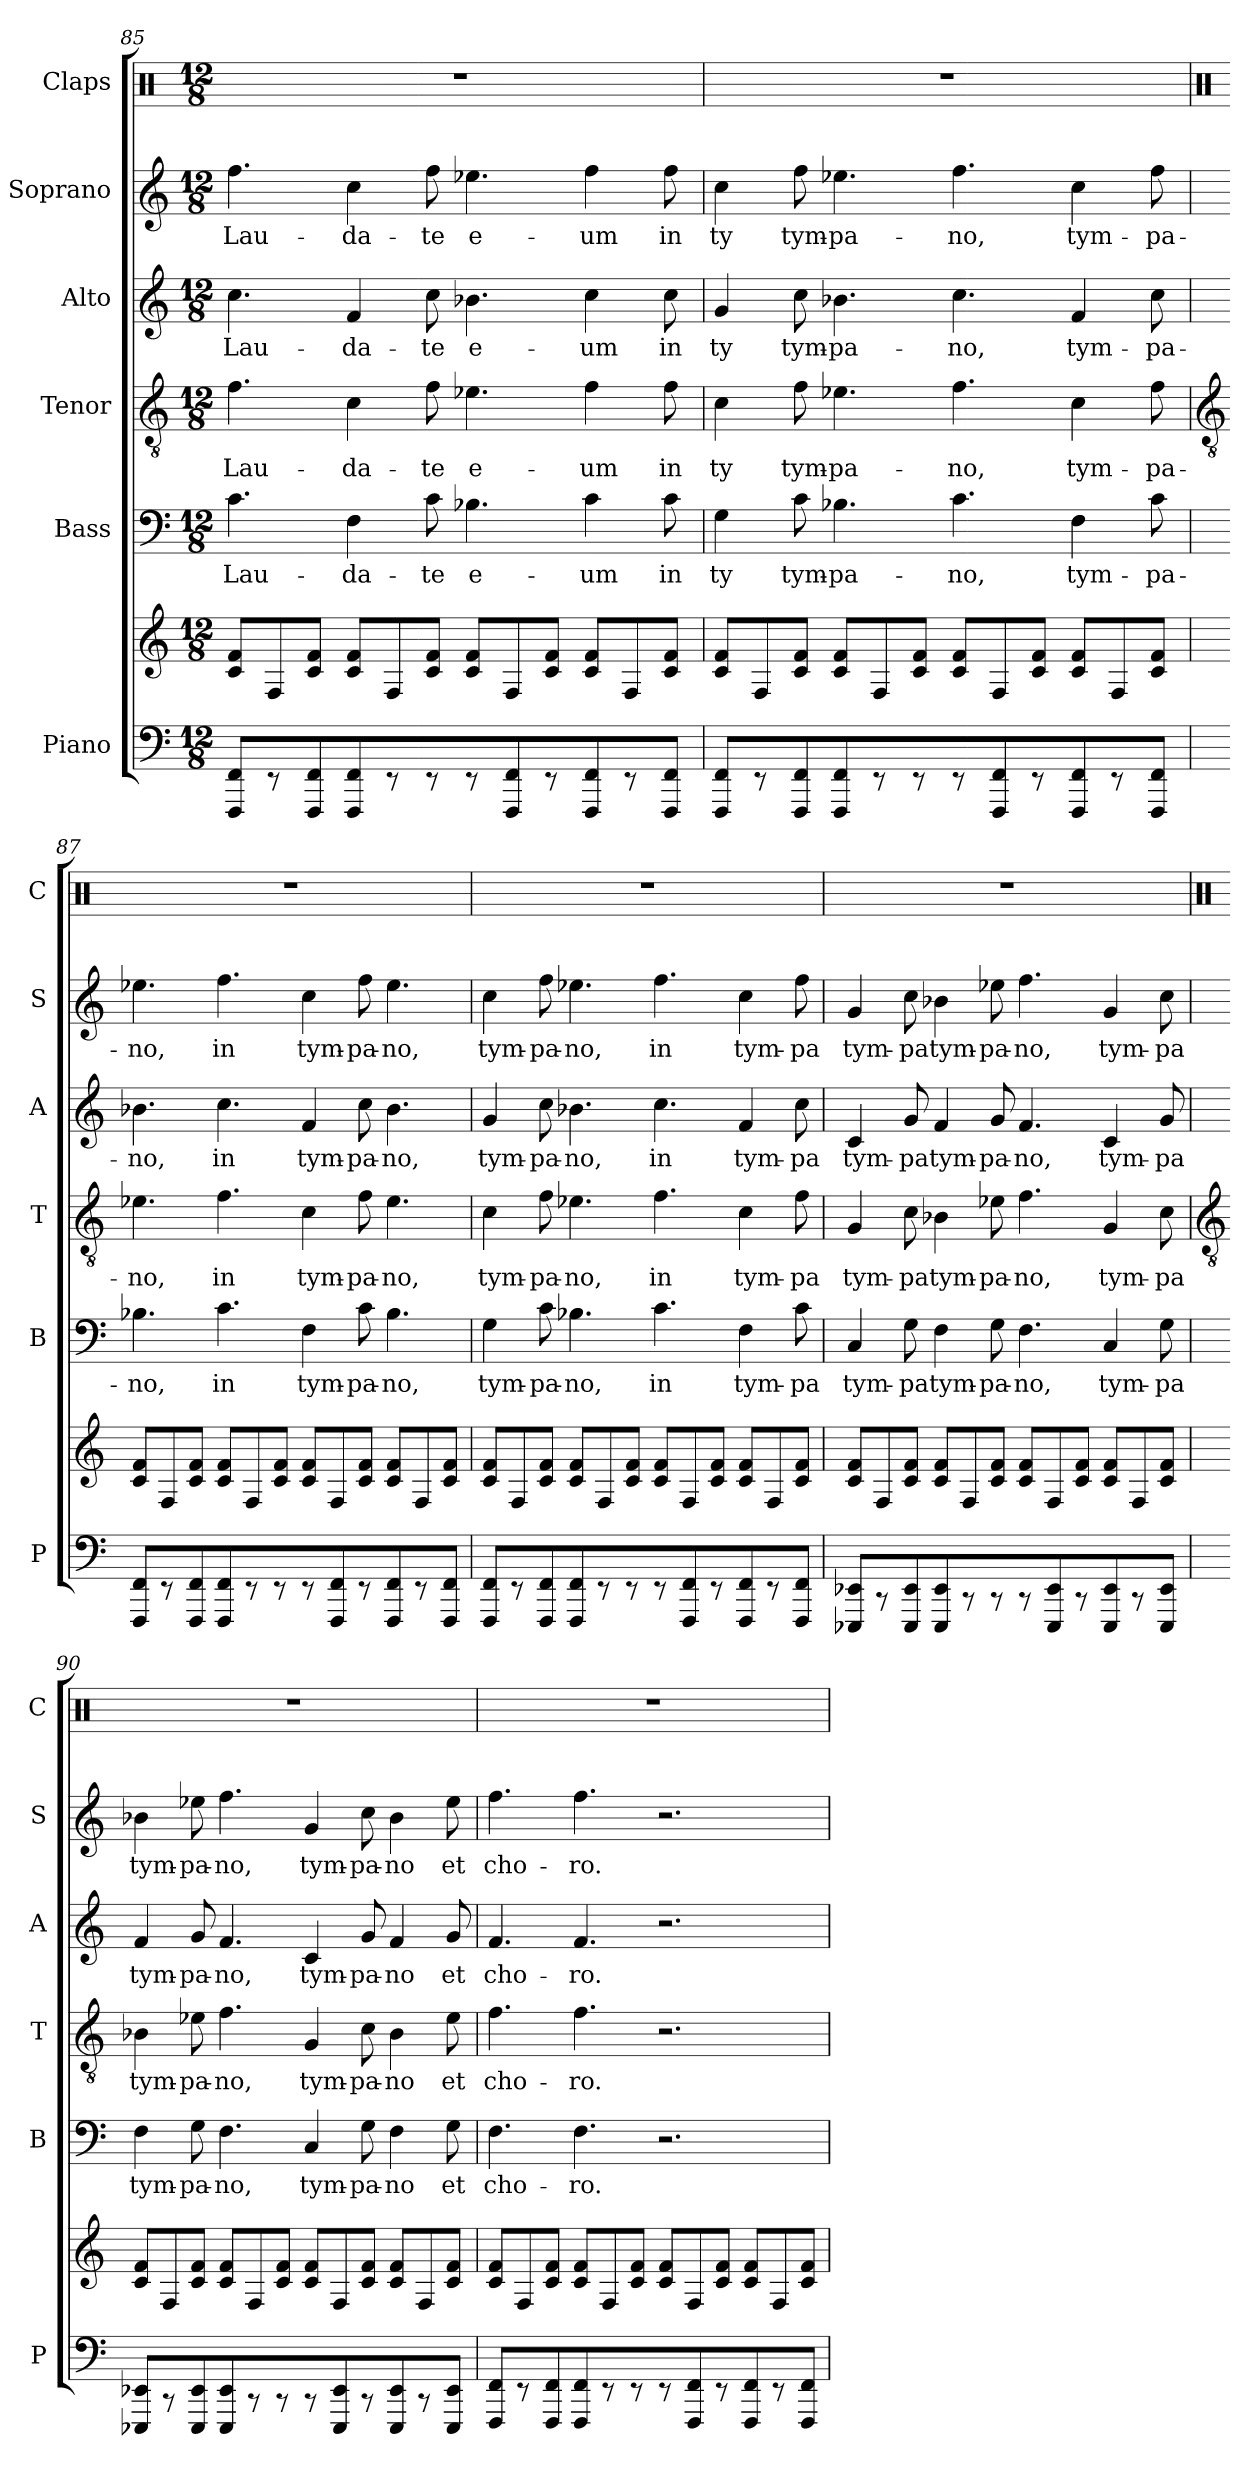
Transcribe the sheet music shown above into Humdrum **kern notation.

**kern	**kern	**kern	**text	**kern	**text	**kern	**text	**kern	**text	**kern
*part6	*part6	*part5	*part5	*part4	*part4	*part3	*part3	*part2	*part2	*part1
*staff7	*staff6	*staff5	*staff5	*staff4	*staff4	*staff3	*staff3	*staff2	*staff2	*staff1
*I"Piano	*	*I"Bass	*	*I"Tenor	*	*I"Alto	*	*I"Soprano	*	*I"Claps
*I'P	*	*I'B	*	*I'T	*	*I'A	*	*I'S	*	*I'C
*clefF4	*clefG2	*clefF4	*	*clefGv2	*	*clefG2	*	*clefG2	*	*clefX
*	*	*	*	*	*	*	*	*	*	*ITrd14c24
*k[]	*k[]	*k[]	*	*k[]	*	*k[]	*	*k[]	*	*k[]
*C:	*C:	*C:	*	*C:	*	*C:	*	*C:	*	*C:
*M12/8	*M12/8	*M12/8	*	*M12/8	*	*M12/8	*	*M12/8	*	*M12/8
=85	=85	=85	=85	=85	=85	=85	=85	=85	=85	=85
!	!	!	!LO:LY:b	!	!LO:LY:b	!	!LO:LY:b	!	!LO:LY:b	!LO:N:vis=1
8FFF 8FF	8c 8fL	4.c	Lau-	4.f	Lau-	4.cc	Lau-	4.ff	Lau-	1.r
8r	8F	.	.	.	.	.	.	.	.	.
8FFF 8FF	8c 8fJ	.	.	.	.	.	.	.	.	.
!	!	!	!LO:LY:b	!	!LO:LY:b	!	!LO:LY:b	!	!LO:LY:b	!
8FFF 8FF	8c 8fL	4F	-da-	4c	-da-	4f	-da-	4cc	-da-	.
8r	8F	.	.	.	.	.	.	.	.	.
!	!	!	!LO:LY:b	!	!LO:LY:b	!	!LO:LY:b	!	!LO:LY:b	!
8r	8c 8fJ	8c	-te	8f	-te	8cc	-te	8ff	-te	.
!	!	!	!LO:LY:b	!	!LO:LY:b	!	!LO:LY:b	!	!LO:LY:b	!
8r	8c 8fL	4.B-X	e-	4.e-X	e-	4.b-X	e-	4.ee-X	e-	.
8FFF 8FF	8F	.	.	.	.	.	.	.	.	.
8r	8c 8fJ	.	.	.	.	.	.	.	.	.
!	!	!	!LO:LY:b	!	!LO:LY:b	!	!LO:LY:b	!	!LO:LY:b	!
8FFF 8FF	8c 8fL	4c	-um	4f	-um	4cc	-um	4ff	-um	.
8r	8F	.	.	.	.	.	.	.	.	.
!	!	!	!LO:LY:b	!	!LO:LY:b	!	!LO:LY:b	!	!LO:LY:b	!
8FFF 8FFJ	8c 8fJ	8c	in	8f	in	8cc	in	8ff	in	.
=86	=86	=86	=86	=86	=86	=86	=86	=86	=86	=86
!	!	!	!LO:LY:b	!	!LO:LY:b	!	!LO:LY:b	!	!LO:LY:b	!LO:N:vis=1
8FFF 8FF	8c 8fL	4G	ty	4c	ty	4g	ty	4cc	ty	1.r
8r	8F	.	.	.	.	.	.	.	.	.
!	!	!	!LO:LY:b	!	!LO:LY:b	!	!LO:LY:b	!	!LO:LY:b	!
8FFF 8FF	8c 8fJ	8c	tym-	8f	tym-	8cc	tym-	8ff	tym-	.
!	!	!	!LO:LY:b	!	!LO:LY:b	!	!LO:LY:b	!	!LO:LY:b	!
8FFF 8FF	8c 8fL	4.B-X	-pa-	4.e-X	-pa-	4.b-X	-pa-	4.ee-X	-pa-	.
8r	8F	.	.	.	.	.	.	.	.	.
8r	8c 8fJ	.	.	.	.	.	.	.	.	.
!	!	!	!LO:LY:b	!	!LO:LY:b	!	!LO:LY:b	!	!LO:LY:b	!
8r	8c 8fL	4.c	-no,	4.f	-no,	4.cc	-no,	4.ff	-no,	.
8FFF 8FF	8F	.	.	.	.	.	.	.	.	.
8r	8c 8fJ	.	.	.	.	.	.	.	.	.
!	!	!	!LO:LY:b	!	!LO:LY:b	!	!LO:LY:b	!	!LO:LY:b	!
8FFF 8FF	8c 8fL	4F	tym-	4c	tym-	4f	tym-	4cc	tym-	.
8r	8F	.	.	.	.	.	.	.	.	.
!	!	!	!LO:LY:b	!	!LO:LY:b	!	!LO:LY:b	!	!LO:LY:b	!
8FFF 8FFJ	8c 8fJ	8c	-pa-	8f	-pa-	8cc	-pa-	8ff	-pa-	.
!!LO:LB:g=z
=87	=87	=87	=87	=87	=87	=87	=87	=87	=87	=87
*	*	*	*	*clefGv2	*	*	*	*	*	*clefX
!	!	!	!LO:LY:b	!	!LO:LY:b	!	!LO:LY:b	!	!LO:LY:b	!LO:N:vis=1
8FFF 8FF	8c 8fL	4.B-X	-no,	4.e-X	-no,	4.b-X	-no,	4.ee-X	-no,	1.r
8r	8F	.	.	.	.	.	.	.	.	.
8FFF 8FF	8c 8fJ	.	.	.	.	.	.	.	.	.
!	!	!	!LO:LY:b	!	!LO:LY:b	!	!LO:LY:b	!	!LO:LY:b	!
8FFF 8FF	8c 8fL	4.c	in	4.f	in	4.cc	in	4.ff	in	.
8r	8F	.	.	.	.	.	.	.	.	.
8r	8c 8fJ	.	.	.	.	.	.	.	.	.
!	!	!	!LO:LY:b	!	!LO:LY:b	!	!LO:LY:b	!	!LO:LY:b	!
8r	8c 8fL	4F	tym-	4c	tym-	4f	tym-	4cc	tym-	.
8FFF 8FF	8F	.	.	.	.	.	.	.	.	.
!	!	!	!LO:LY:b	!	!LO:LY:b	!	!LO:LY:b	!	!LO:LY:b	!
8r	8c 8fJ	8c	-pa-	8f	-pa-	8cc	-pa-	8ff	-pa-	.
!	!	!	!LO:LY:b	!	!LO:LY:b	!	!LO:LY:b	!	!LO:LY:b	!
8FFF 8FF	8c 8fL	4.B-	-no,	4.e-	-no,	4.b-	-no,	4.ee-	-no,	.
8r	8F	.	.	.	.	.	.	.	.	.
8FFF 8FFJ	8c 8fJ	.	.	.	.	.	.	.	.	.
=88	=88	=88	=88	=88	=88	=88	=88	=88	=88	=88
!	!	!	!LO:LY:b	!	!LO:LY:b	!	!LO:LY:b	!	!LO:LY:b	!LO:N:vis=1
8FFF 8FF	8c 8fL	4G	tym-	4c	tym-	4g	tym-	4cc	tym-	1.r
8r	8F	.	.	.	.	.	.	.	.	.
!	!	!	!LO:LY:b	!	!LO:LY:b	!	!LO:LY:b	!	!LO:LY:b	!
8FFF 8FF	8c 8fJ	8c	-pa-	8f	-pa-	8cc	-pa-	8ff	-pa-	.
!	!	!	!LO:LY:b	!	!LO:LY:b	!	!LO:LY:b	!	!LO:LY:b	!
8FFF 8FF	8c 8fL	4.B-X	-no,	4.e-X	-no,	4.b-X	-no,	4.ee-X	-no,	.
8r	8F	.	.	.	.	.	.	.	.	.
8r	8c 8fJ	.	.	.	.	.	.	.	.	.
!	!	!	!LO:LY:b	!	!LO:LY:b	!	!LO:LY:b	!	!LO:LY:b	!
8r	8c 8fL	4.c	in	4.f	in	4.cc	in	4.ff	in	.
8FFF 8FF	8F	.	.	.	.	.	.	.	.	.
8r	8c 8fJ	.	.	.	.	.	.	.	.	.
!	!	!	!LO:LY:b	!	!LO:LY:b	!	!LO:LY:b	!	!LO:LY:b	!
8FFF 8FF	8c 8fL	4F	tym-	4c	tym-	4f	tym-	4cc	tym-	.
8r	8F	.	.	.	.	.	.	.	.	.
!	!	!	!LO:LY:b	!	!LO:LY:b	!	!LO:LY:b	!	!LO:LY:b	!
8FFF 8FFJ	8c 8fJ	8c	-pa	8f	-pa	8cc	-pa	8ff	-pa	.
=89	=89	=89	=89	=89	=89	=89	=89	=89	=89	=89
!	!	!	!LO:LY:b	!	!LO:LY:b	!	!LO:LY:b	!	!LO:LY:b	!LO:N:vis=1
8EEE-X 8EE-X	8c 8fL	4C	tym-	4G	tym-	4c	tym-	4g	tym-	1.r
8r	8F	.	.	.	.	.	.	.	.	.
!	!	!	!LO:LY:b	!	!LO:LY:b	!	!LO:LY:b	!	!LO:LY:b	!
8EEE- 8EE-	8c 8fJ	8G	-pa	8c	-pa	8g	-pa	8cc	-pa	.
!	!	!	!LO:LY:b	!	!LO:LY:b	!	!LO:LY:b	!	!LO:LY:b	!
8EEE- 8EE-	8c 8fL	4F	tym-	4B-X	tym-	4f	tym-	4b-X	tym-	.
8r	8F	.	.	.	.	.	.	.	.	.
!	!	!	!LO:LY:b	!	!LO:LY:b	!	!LO:LY:b	!	!LO:LY:b	!
8r	8c 8fJ	8G	-pa-	8e-X	-pa-	8g	-pa-	8ee-X	-pa-	.
!	!	!	!LO:LY:b	!	!LO:LY:b	!	!LO:LY:b	!	!LO:LY:b	!
8r	8c 8fL	4.F	-no,	4.f	-no,	4.f	-no,	4.ff	-no,	.
8EEE- 8EE-	8F	.	.	.	.	.	.	.	.	.
8r	8c 8fJ	.	.	.	.	.	.	.	.	.
!	!	!	!LO:LY:b	!	!LO:LY:b	!	!LO:LY:b	!	!LO:LY:b	!
8EEE- 8EE-	8c 8fL	4C	tym-	4G	tym-	4c	tym-	4g	tym-	.
8r	8F	.	.	.	.	.	.	.	.	.
!	!	!	!LO:LY:b	!	!LO:LY:b	!	!LO:LY:b	!	!LO:LY:b	!
8EEE- 8EE-J	8c 8fJ	8G	-pa	8c	-pa	8g	-pa	8cc	-pa	.
!!LO:LB:g=z
=90	=90	=90	=90	=90	=90	=90	=90	=90	=90	=90
*	*	*	*	*clefGv2	*	*	*	*	*	*clefX
!	!	!	!LO:LY:b	!	!LO:LY:b	!	!LO:LY:b	!	!LO:LY:b	!LO:N:vis=1
8EEE-X 8EE-X	8c 8fL	4F	tym-	4B-X	tym-	4f	tym-	4b-X	tym-	1.r
8r	8F	.	.	.	.	.	.	.	.	.
!	!	!	!LO:LY:b	!	!LO:LY:b	!	!LO:LY:b	!	!LO:LY:b	!
8EEE- 8EE-	8c 8fJ	8G	-pa-	8e-X	-pa-	8g	-pa-	8ee-X	-pa-	.
!	!	!	!LO:LY:b	!	!LO:LY:b	!	!LO:LY:b	!	!LO:LY:b	!
8EEE- 8EE-	8c 8fL	4.F	-no,	4.f	-no,	4.f	-no,	4.ff	-no,	.
8r	8F	.	.	.	.	.	.	.	.	.
8r	8c 8fJ	.	.	.	.	.	.	.	.	.
!	!	!	!LO:LY:b	!	!LO:LY:b	!	!LO:LY:b	!	!LO:LY:b	!
8r	8c 8fL	4C	tym-	4G	tym-	4c	tym-	4g	tym-	.
8EEE- 8EE-	8F	.	.	.	.	.	.	.	.	.
!	!	!	!LO:LY:b	!	!LO:LY:b	!	!LO:LY:b	!	!LO:LY:b	!
8r	8c 8fJ	8G	-pa-	8c	-pa-	8g	-pa-	8cc	-pa-	.
!	!	!	!LO:LY:b	!	!LO:LY:b	!	!LO:LY:b	!	!LO:LY:b	!
8EEE- 8EE-	8c 8fL	4F	-no	4B-	-no	4f	-no	4b-	-no	.
8r	8F	.	.	.	.	.	.	.	.	.
!	!	!	!LO:LY:b	!	!LO:LY:b	!	!LO:LY:b	!	!LO:LY:b	!
8EEE- 8EE-J	8c 8fJ	8G	et	8e-	et	8g	et	8ee-	et	.
=91	=91	=91	=91	=91	=91	=91	=91	=91	=91	=91
!	!	!	!LO:LY:b	!	!LO:LY:b	!	!LO:LY:b	!	!LO:LY:b	!LO:N:vis=1
8FFF 8FF	8c 8fL	4.F	cho-	4.f	cho-	4.f	cho-	4.ff	cho-	1.r
8r	8F	.	.	.	.	.	.	.	.	.
8FFF 8FF	8c 8fJ	.	.	.	.	.	.	.	.	.
!	!	!	!LO:LY:b	!	!LO:LY:b	!	!LO:LY:b	!	!LO:LY:b	!
8FFF 8FF	8c 8fL	4.F	-ro.	4.f	-ro.	4.f	-ro.	4.ff	-ro.	.
8r	8F	.	.	.	.	.	.	.	.	.
8r	8c 8fJ	.	.	.	.	.	.	.	.	.
8r	8c 8fL	2.r	.	2.r	.	2.r	.	2.r	.	.
8FFF 8FF	8F	.	.	.	.	.	.	.	.	.
8r	8c 8fJ	.	.	.	.	.	.	.	.	.
8FFF 8FF	8c 8fL	.	.	.	.	.	.	.	.	.
8r	8F	.	.	.	.	.	.	.	.	.
8FFF 8FFJ	8c 8fJ	.	.	.	.	.	.	.	.	.
=	=	=	=	=	=	=	=	=	=	=
*-	*-	*-	*-	*-	*-	*-	*-	*-	*-	*-
